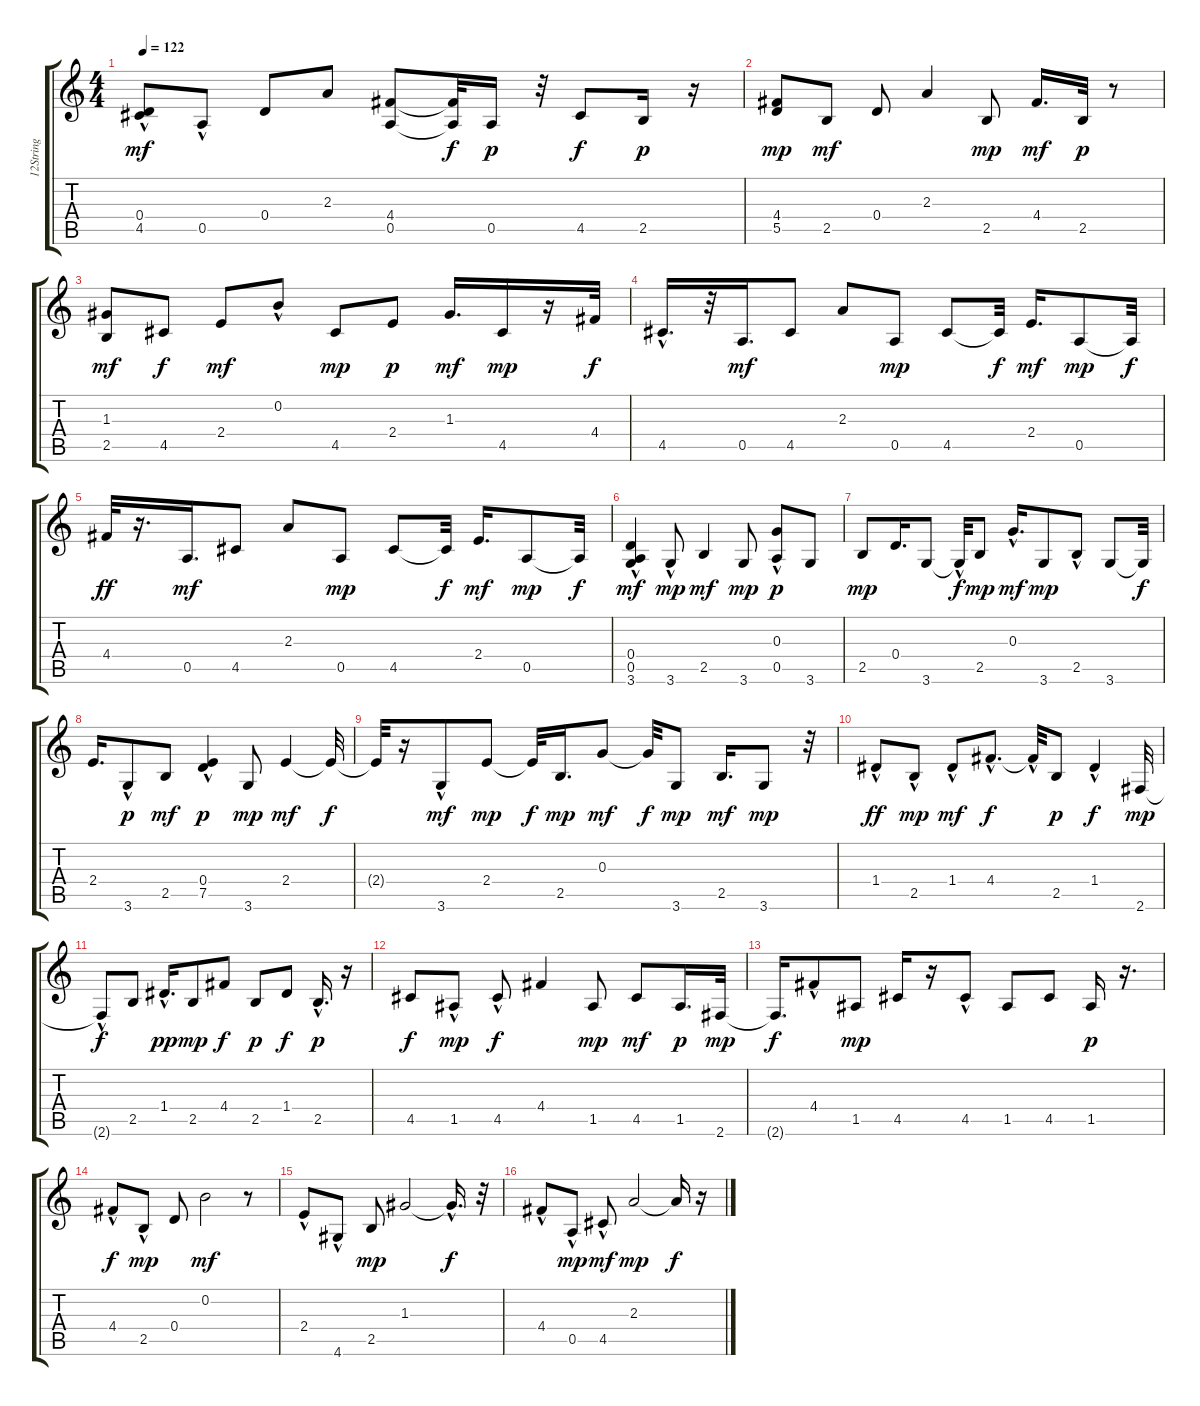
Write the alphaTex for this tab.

\track ("12String" "12String") {instrument acousticguitarsteel}
\staff {score tabs}
\tuning (E4 B3 G3 D3 A2 E2) {hide}
\ts (4 4)
\tempo 122
\clef g2
\ks c
(0.4 4.5{hac}).8{dy mf} 0.5{hac}.8 0.4.8 2.3.8 (4.4 0.5).8 (4.4{t} 0.5{t}).32{dy f} 0.5.16{dy p} r.32 4.5.8{dy f} 2.5.16{dy p} r.16 |
(4.4 5.5).8{dy mp} 2.5.8{dy mf} 0.4.8 2.3.4 2.5.8{dy mp} 4.4.16{d dy mf} 2.5.32{dy p} r.8 |
(1.3 2.5).8{dy mf} 4.5.8{dy f} 2.4.8{dy mf} 0.2{hac}.8 4.5.8{dy mp} 2.4.8{dy p} 1.3.16{d dy mf} 4.5.16{dy mp} r.16 4.4.32{dy f} |
4.5{hac}.16{d} r.32 0.5.16{d dy mf} 4.5.8 2.3.8 0.5.8{dy mp} 4.5.8 4.5{t}.32{dy f} 2.4.16{d dy mf} 0.5.8{dy mp} 0.5{t}.32{dy f} |
4.4.32{dy ff} r.16{d} 0.5.16{d dy mf} 4.5.8 2.3.8 0.5.8{dy mp} 4.5.8 4.5{t}.32{dy f} 2.4.16{d dy mf} 0.5.8{dy mp} 0.5{t}.32{dy f} |
(0.4 0.5{hac} 3.6).4{dy mf} 3.6{hac}.8{dy mp} 2.5.4{dy mf} 3.6.8{dy mp} (0.3 0.5{hac}).8{dy p} 3.6.8 |
2.5.8{dy mp} 0.4.16{d} 3.6.8 3.6{hac t}.32{dy f} 2.5.8{dy mp} 0.3{hac}.16{d dy mf} 3.6.8{dy mp} 2.5{hac}.8 3.6.8 3.6{t}.32{dy f} |
2.4.16{d} 3.6{hac}.8{dy p} 2.5.8{dy mf} (0.4{hac} 7.5).4{dy p} 3.6.8{dy mp} 2.4.4{dy mf} 2.4{t}.32{dy f} |
2.4{t}.32 r.16 3.6{hac}.8{dy mf} 2.4.8{dy mp} 2.4{t}.32{dy f} 2.5.16{d dy mp} 0.3.8{dy mf} 0.3{t}.32{dy f} 3.6.8{dy mp} 2.5.16{d dy mf} 3.6.8{dy mp} r.32 |
1.4{hac}.8{dy ff} 2.5{hac}.8{dy mp} 1.4{hac}.8{dy mf} 4.4{hac}.8{d dy f} 4.4{hac t}.32 2.5.8{dy p} 1.4{hac}.4{dy f} 2.6.32{dy mp} |
2.6{hac t}.8{dy f} 2.5.8 1.4{hac}.16{d dy pp} 2.5.8{dy mp} 4.4.8{dy f} 2.5.8{dy p} 1.4.8{dy f} 2.5{hac}.16{d dy p} r.16 |
4.5.8{dy f} 1.5{hac}.8{dy mp} 4.5{hac}.8{dy f} 4.4.4 1.5.8{dy mp} 4.5.8{dy mf} 1.5.16{d dy p} 2.6.32{dy mp} |
2.6{t}.16{d dy f} 4.4{hac}.8 1.5.8{dy mp} 4.5.16 r.16 4.5{hac}.8 1.5.8 4.5.8 1.5.16{dy p} r.16{d} |
4.4{hac}.8{dy f} 2.5{hac}.8{dy mp} 0.4.8 0.2.2{dy mf} r.8 |
2.4{hac}.8 4.6{hac}.8 2.5.8{dy mp} 1.3.2 1.3{hac t}.16{d dy f} r.32 |
4.4{hac}.8 0.5{hac}.8{dy mp} 4.5{hac}.8{dy mf} 2.3.2{dy mp} 2.3{t}.16{dy f} r.16
